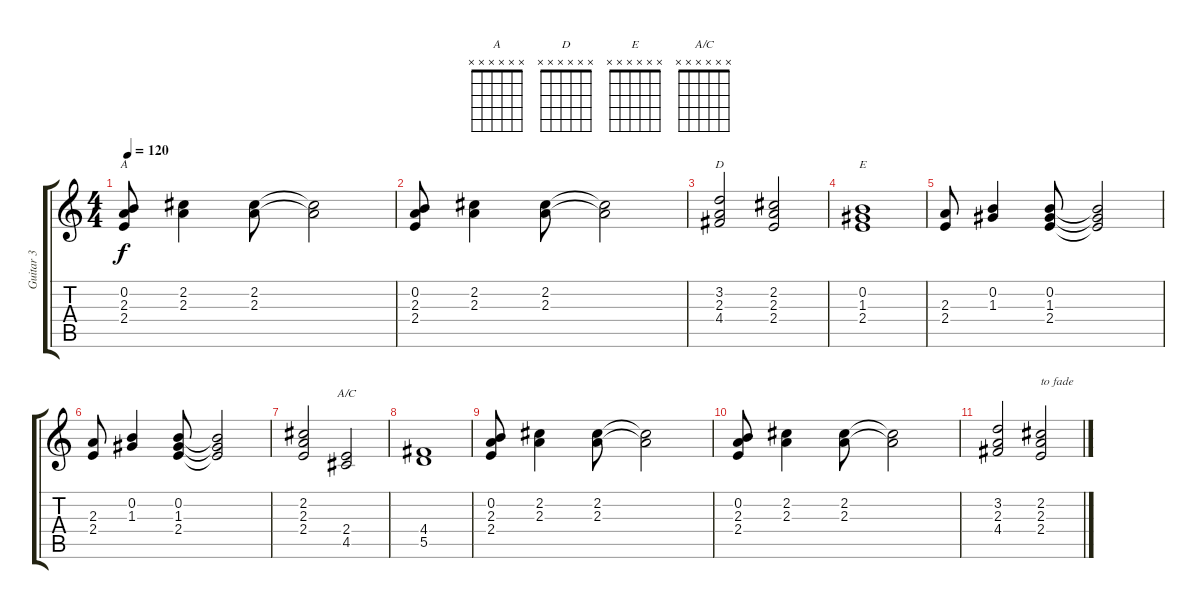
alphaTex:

\track ("Guitar 3" "Guitar 3") {instrument acousticguitarsteel}
\staff {score tabs}
\tuning (E4 B3 G3 D3 A2 E2) {hide}
\chord ("A" x x x x x x) {firstfret 0}
\chord ("D" x x x x x x) {firstfret 0}
\chord ("E" x x x x x x) {firstfret 0}
\chord ("A/C" x x x x x x) {firstfret 0}
\ts (4 4)
\tempo 120
\clef g2
\ks c
(0.2 2.3 2.4).8{ch "A" dy f} (2.2 2.3).4 (2.2 2.3).8 (2.2{t} 2.3{t}).2 |
(0.2 2.3 2.4).8 (2.2 2.3).4 (2.2 2.3).8 (2.2{t} 2.3{t}).2 |
(3.2 2.3 4.4).2{ch "D"} (2.2 2.3 2.4).2 |
(0.2 1.3 2.4).1{ch "E"} |
(2.3 2.4).8 (0.2 1.3).4 (0.2 1.3 2.4).8 (0.2{t} 1.3{t} 2.4{t}).2 |
(2.3 2.4).8 (0.2 1.3).4 (0.2 1.3 2.4).8 (0.2{t} 1.3{t} 2.4{t}).2 |
(2.2 2.3 2.4).2 (2.4 4.5).2{ch "A/C"} |
(4.4 5.5).1 |
(0.2 2.3 2.4).8 (2.2 2.3).4 (2.2 2.3).8 (2.2{t} 2.3{t}).2 |
(0.2 2.3 2.4).8{volume 0} (2.2 2.3).4 (2.2 2.3).8 (2.2{t} 2.3{t}).2 |
(3.2 2.3 4.4).2 (2.2 2.3 2.4).2{txt "to fade"}
